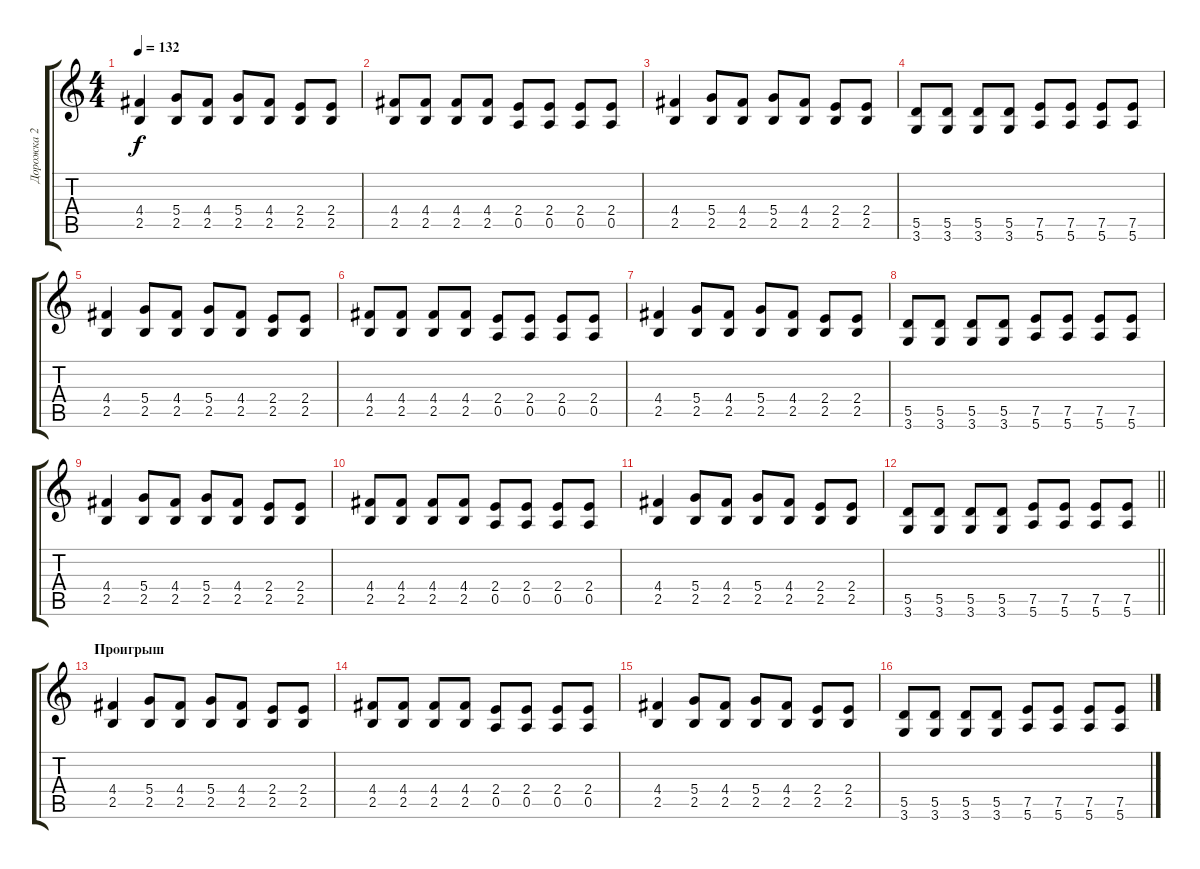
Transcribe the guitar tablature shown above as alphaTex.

\track ("Дорожка 2" "Дорожка 2") {instrument distortionguitar}
\staff {score tabs}
\tuning (E4 B3 G3 D3 A2 E2) {hide}
\ts (4 4)
\tempo 132
\clef g2
\ks c
(4.4 2.5).4{dy f} (5.4 2.5).8 (4.4 2.5).8 (5.4 2.5).8 (4.4 2.5).8 (2.4 2.5).8 (2.4 2.5).8 |
(4.4 2.5).8 (4.4 2.5).8 (4.4 2.5).8 (4.4 2.5).8 (2.4 0.5).8 (2.4 0.5).8 (2.4 0.5).8 (2.4 0.5).8 |
(4.4 2.5).4 (5.4 2.5).8 (4.4 2.5).8 (5.4 2.5).8 (4.4 2.5).8 (2.4 2.5).8 (2.4 2.5).8 |
(5.5 3.6).8 (5.5 3.6).8 (5.5 3.6).8 (5.5 3.6).8 (7.5 5.6).8 (7.5 5.6).8 (7.5 5.6).8 (7.5 5.6).8 |
(4.4 2.5).4 (5.4 2.5).8 (4.4 2.5).8 (5.4 2.5).8 (4.4 2.5).8 (2.4 2.5).8 (2.4 2.5).8 |
(4.4 2.5).8 (4.4 2.5).8 (4.4 2.5).8 (4.4 2.5).8 (2.4 0.5).8 (2.4 0.5).8 (2.4 0.5).8 (2.4 0.5).8 |
(4.4 2.5).4 (5.4 2.5).8 (4.4 2.5).8 (5.4 2.5).8 (4.4 2.5).8 (2.4 2.5).8 (2.4 2.5).8 |
(5.5 3.6).8 (5.5 3.6).8 (5.5 3.6).8 (5.5 3.6).8 (7.5 5.6).8 (7.5 5.6).8 (7.5 5.6).8 (7.5 5.6).8 |
(4.4 2.5).4 (5.4 2.5).8 (4.4 2.5).8 (5.4 2.5).8 (4.4 2.5).8 (2.4 2.5).8 (2.4 2.5).8 |
(4.4 2.5).8 (4.4 2.5).8 (4.4 2.5).8 (4.4 2.5).8 (2.4 0.5).8 (2.4 0.5).8 (2.4 0.5).8 (2.4 0.5).8 |
(4.4 2.5).4 (5.4 2.5).8 (4.4 2.5).8 (5.4 2.5).8 (4.4 2.5).8 (2.4 2.5).8 (2.4 2.5).8 |
\barLineRight lightlight
(5.5 3.6).8 (5.5 3.6).8 (5.5 3.6).8 (5.5 3.6).8 (7.5 5.6).8 (7.5 5.6).8 (7.5 5.6).8 (7.5 5.6).8 |
\section ("" "Проигрыш")
(4.4 2.5).4 (5.4 2.5).8 (4.4 2.5).8 (5.4 2.5).8 (4.4 2.5).8 (2.4 2.5).8 (2.4 2.5).8 |
(4.4 2.5).8 (4.4 2.5).8 (4.4 2.5).8 (4.4 2.5).8 (2.4 0.5).8 (2.4 0.5).8 (2.4 0.5).8 (2.4 0.5).8 |
(4.4 2.5).4 (5.4 2.5).8 (4.4 2.5).8 (5.4 2.5).8 (4.4 2.5).8 (2.4 2.5).8 (2.4 2.5).8 |
(5.5 3.6).8 (5.5 3.6).8 (5.5 3.6).8 (5.5 3.6).8 (7.5 5.6).8 (7.5 5.6).8 (7.5 5.6).8 (7.5 5.6).8
